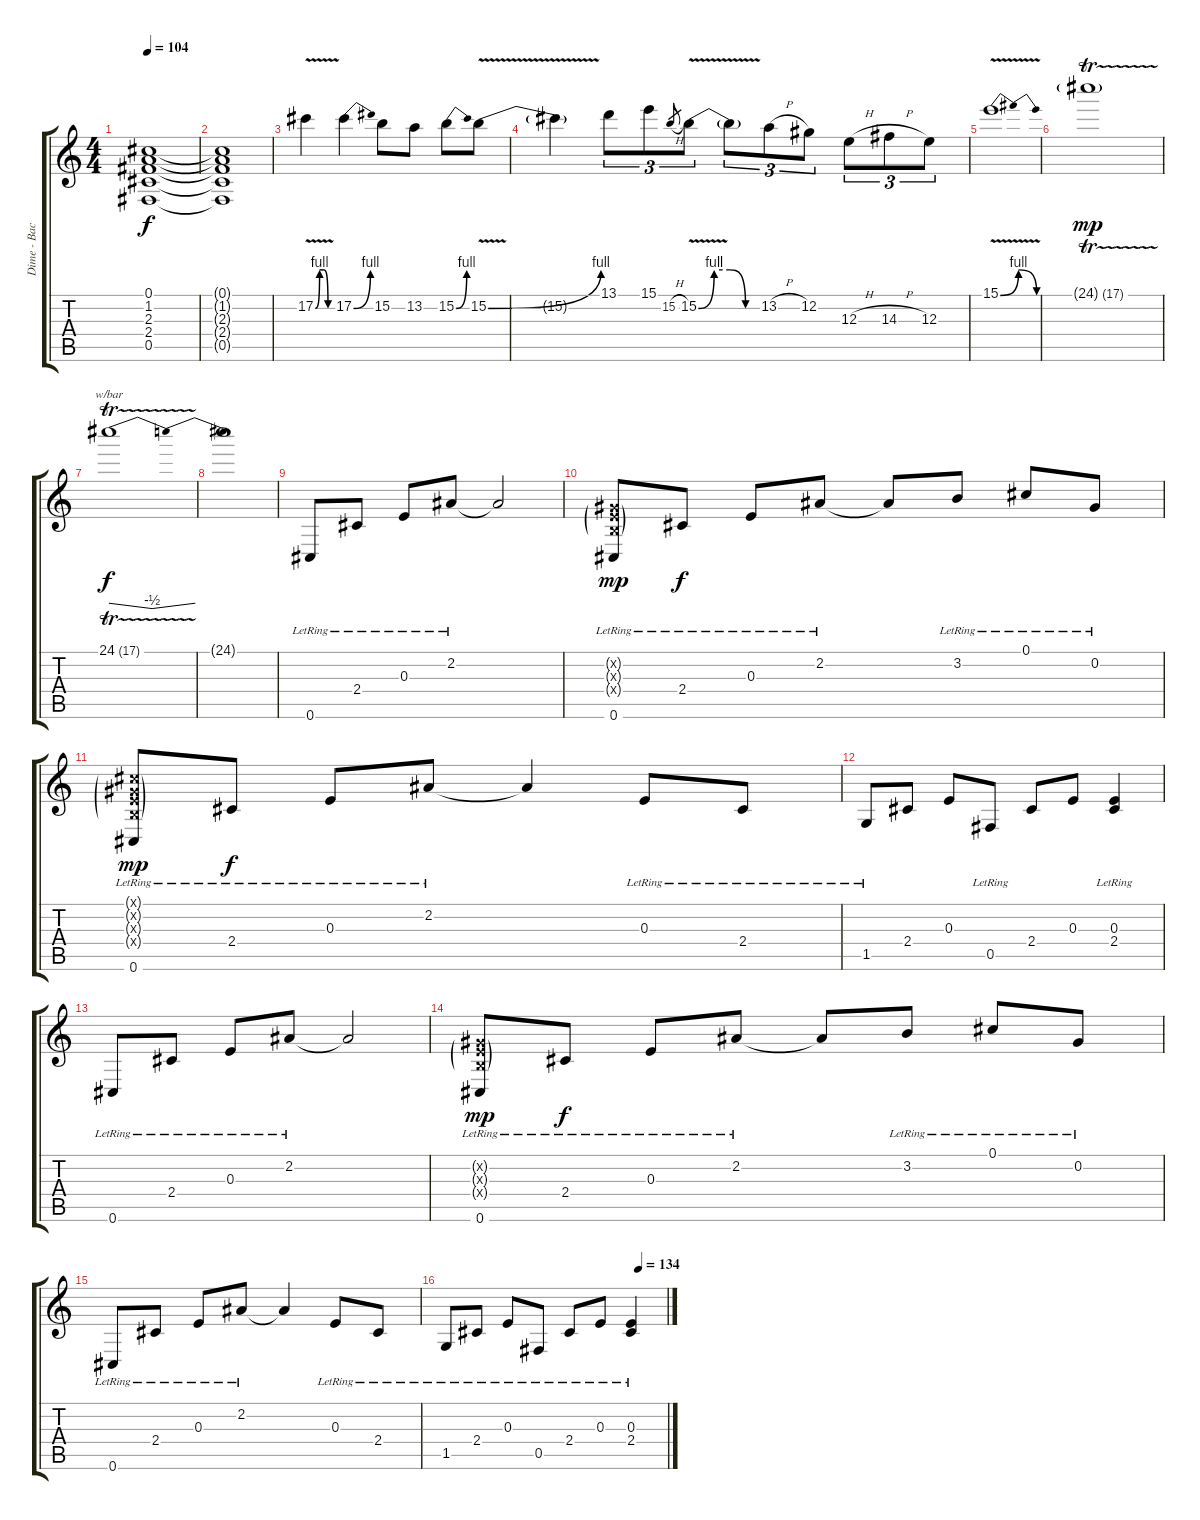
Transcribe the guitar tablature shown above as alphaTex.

\track ("Dime - Back Guitar" "Dime - Bac") {instrument distortionguitar}
\staff {score tabs}
\tuning (Db4 Ab3 E3 B2 Gb2 Db2) {hide}
\ts (4 4)
\tempo 104
\clef g2
\ks c
(0.1 1.2 2.3 2.4 0.5).1{dy f} |
(0.1{t} 1.2{t} 2.3{t} 2.4{t} 0.5{t}).1 |
17.2{be (custom 0 0 15 4 30 4 45 0 60 0) v}.4 17.2{be (bend 0 0 60 4)}.4 15.2.8 13.2.8 15.2{be (bend 0 0 60 4)}.8 15.2{be (bend 0 0 60 4) v}.8 |
15.2{t}.4 13.1.8{tu (3 2)} 15.1.8{tu (3 2)} 15.2{h}.8{gr} 15.2{be (custom 0 0 15 4 30 4 45 0 60 0) v}.8{tu (3 2)} 15.2{t}.8{tu (3 2)} 13.2{h}.8{tu (3 2)} 12.2.8{tu (3 2)} 12.3{h}.8{tu (3 2)} 14.3{h}.8{tu (3 2)} 12.3.8{tu (3 2)} |
15.1{be (bendrelease 0 0 15 4 30 4 60 0) v}.1 |
24.1{tr (17 32) g}.1{dy mp} |
24.1{tr (17 32)}.1{tbe (dip default 0 0 30 -2 60 0) dy f} |
24.1{t}.1 |
0.6{lr}.8{volume 10 balance 12} 2.4{lr}.8 0.3{lr}.8 2.2{lr}.8 2.2{t}.2 |
(0.2{g x} 0.3{g x} 0.4{g x} 0.6{lr}).8{dy mp} 2.4{lr}.8{dy f} 0.3{lr}.8 2.2{lr}.8 2.2{t}.8 3.2{lr}.8 0.1{lr}.8 0.2{lr}.8 |
(0.1{g x} 0.2{g x} 0.3{g x} 0.4{g x} 0.6{lr}).8{dy mp} 2.4{lr}.8{dy f} 0.3{lr}.8 2.2{lr}.8 2.2{t}.4 0.3{lr}.8 2.4{lr}.8 |
1.5{lr}.8 2.4.8 0.3.8 0.5{lr}.8 2.4.8 0.3.8 (0.3{lr} 2.4{lr}).4 |
0.6{lr}.8 2.4{lr}.8 0.3{lr}.8 2.2{lr}.8 2.2{t}.2 |
(0.2{g x} 0.3{g x} 0.4{g x} 0.6{lr}).8{dy mp} 2.4{lr}.8{dy f} 0.3{lr}.8 2.2{lr}.8 2.2{t}.8 3.2{lr}.8 0.1{lr}.8 0.2{lr}.8 |
0.6{lr}.8 2.4{lr}.8 0.3{lr}.8 2.2{lr}.8 2.2{t}.4 0.3{lr}.8 2.4{lr}.8 |
\tempo (134 0.875)
1.5{lr}.8 2.4{lr}.8 0.3{lr}.8 0.5{lr}.8 2.4{lr}.8 0.3{lr}.8 (0.3{lr} 2.4{lr}).4
